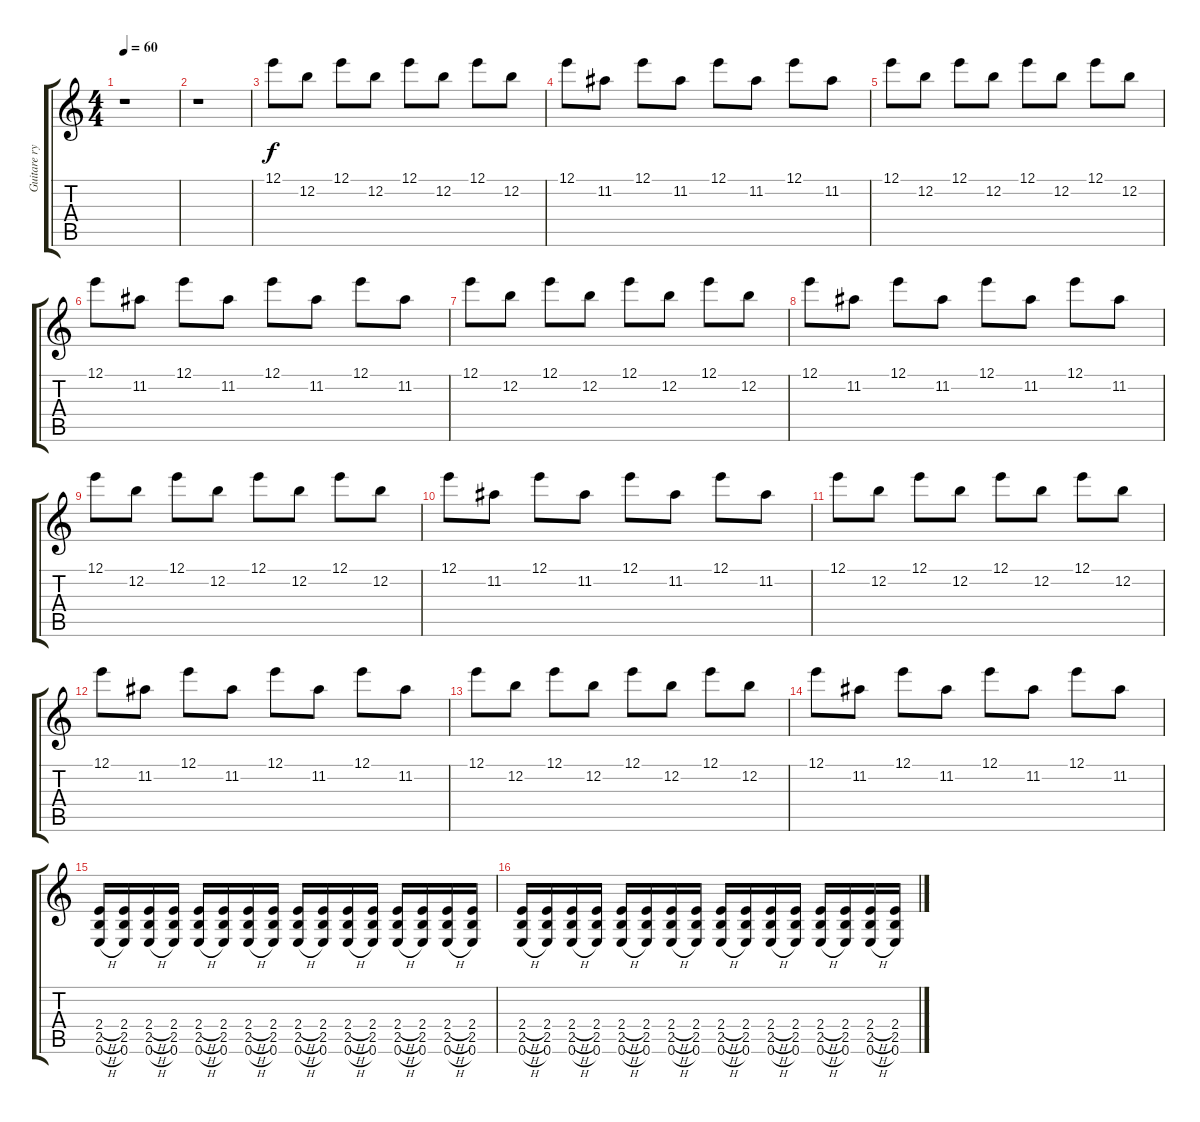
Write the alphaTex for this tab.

\track ("Guitare rythmique" "Guitare ry") {instrument acousticguitarnylon}
\staff {score tabs}
\tuning (E4 B3 G3 D3 A2 E2) {hide}
\ts (4 4)
\tempo 60
\clef g2
\ks c
r.1{dy f instrument acousticguitarnylon} |
r.1 |
12.1.8 12.2.8 12.1.8 12.2.8 12.1.8 12.2.8 12.1.8 12.2.8 |
12.1.8 11.2.8 12.1.8 11.2.8 12.1.8 11.2.8 12.1.8 11.2.8 |
12.1.8 12.2.8 12.1.8 12.2.8 12.1.8 12.2.8 12.1.8 12.2.8 |
12.1.8 11.2.8 12.1.8 11.2.8 12.1.8 11.2.8 12.1.8 11.2.8 |
12.1.8 12.2.8 12.1.8 12.2.8 12.1.8 12.2.8 12.1.8 12.2.8 |
12.1.8 11.2.8 12.1.8 11.2.8 12.1.8 11.2.8 12.1.8 11.2.8 |
12.1.8 12.2.8 12.1.8 12.2.8 12.1.8 12.2.8 12.1.8 12.2.8 |
12.1.8 11.2.8 12.1.8 11.2.8 12.1.8 11.2.8 12.1.8 11.2.8 |
12.1.8 12.2.8 12.1.8 12.2.8 12.1.8 12.2.8 12.1.8 12.2.8 |
12.1.8 11.2.8 12.1.8 11.2.8 12.1.8 11.2.8 12.1.8 11.2.8 |
12.1.8 12.2.8 12.1.8 12.2.8 12.1.8 12.2.8 12.1.8 12.2.8 |
12.1.8 11.2.8 12.1.8 11.2.8 12.1.8 11.2.8 12.1.8 11.2.8 |
(2.4{h} 2.5{h} 0.6{h}).16{volume 10} (2.4 2.5 0.6).16 (2.4{h} 2.5{h} 0.6{h}).16 (2.4 2.5 0.6).16 (2.4{h} 2.5{h} 0.6{h}).16 (2.4 2.5 0.6).16 (2.4{h} 2.5{h} 0.6{h}).16 (2.4 2.5 0.6).16 (2.4{h} 2.5{h} 0.6{h}).16 (2.4 2.5 0.6).16 (2.4{h} 2.5{h} 0.6{h}).16 (2.4 2.5 0.6).16 (2.4{h} 2.5{h} 0.6{h}).16 (2.4 2.5 0.6).16 (2.4{h} 2.5{h} 0.6{h}).16 (2.4 2.5 0.6).16 |
(2.4{h} 2.5{h} 0.6{h}).16 (2.4 2.5 0.6).16 (2.4{h} 2.5{h} 0.6{h}).16 (2.4 2.5 0.6).16 (2.4{h} 2.5{h} 0.6{h}).16 (2.4 2.5 0.6).16 (2.4{h} 2.5{h} 0.6{h}).16 (2.4 2.5 0.6).16 (2.4{h} 2.5{h} 0.6{h}).16 (2.4 2.5 0.6).16 (2.4{h} 2.5{h} 0.6{h}).16 (2.4 2.5 0.6).16 (2.4{h} 2.5{h} 0.6{h}).16 (2.4 2.5 0.6).16 (2.4{h} 2.5{h} 0.6{h}).16 (2.4 2.5 0.6).16
